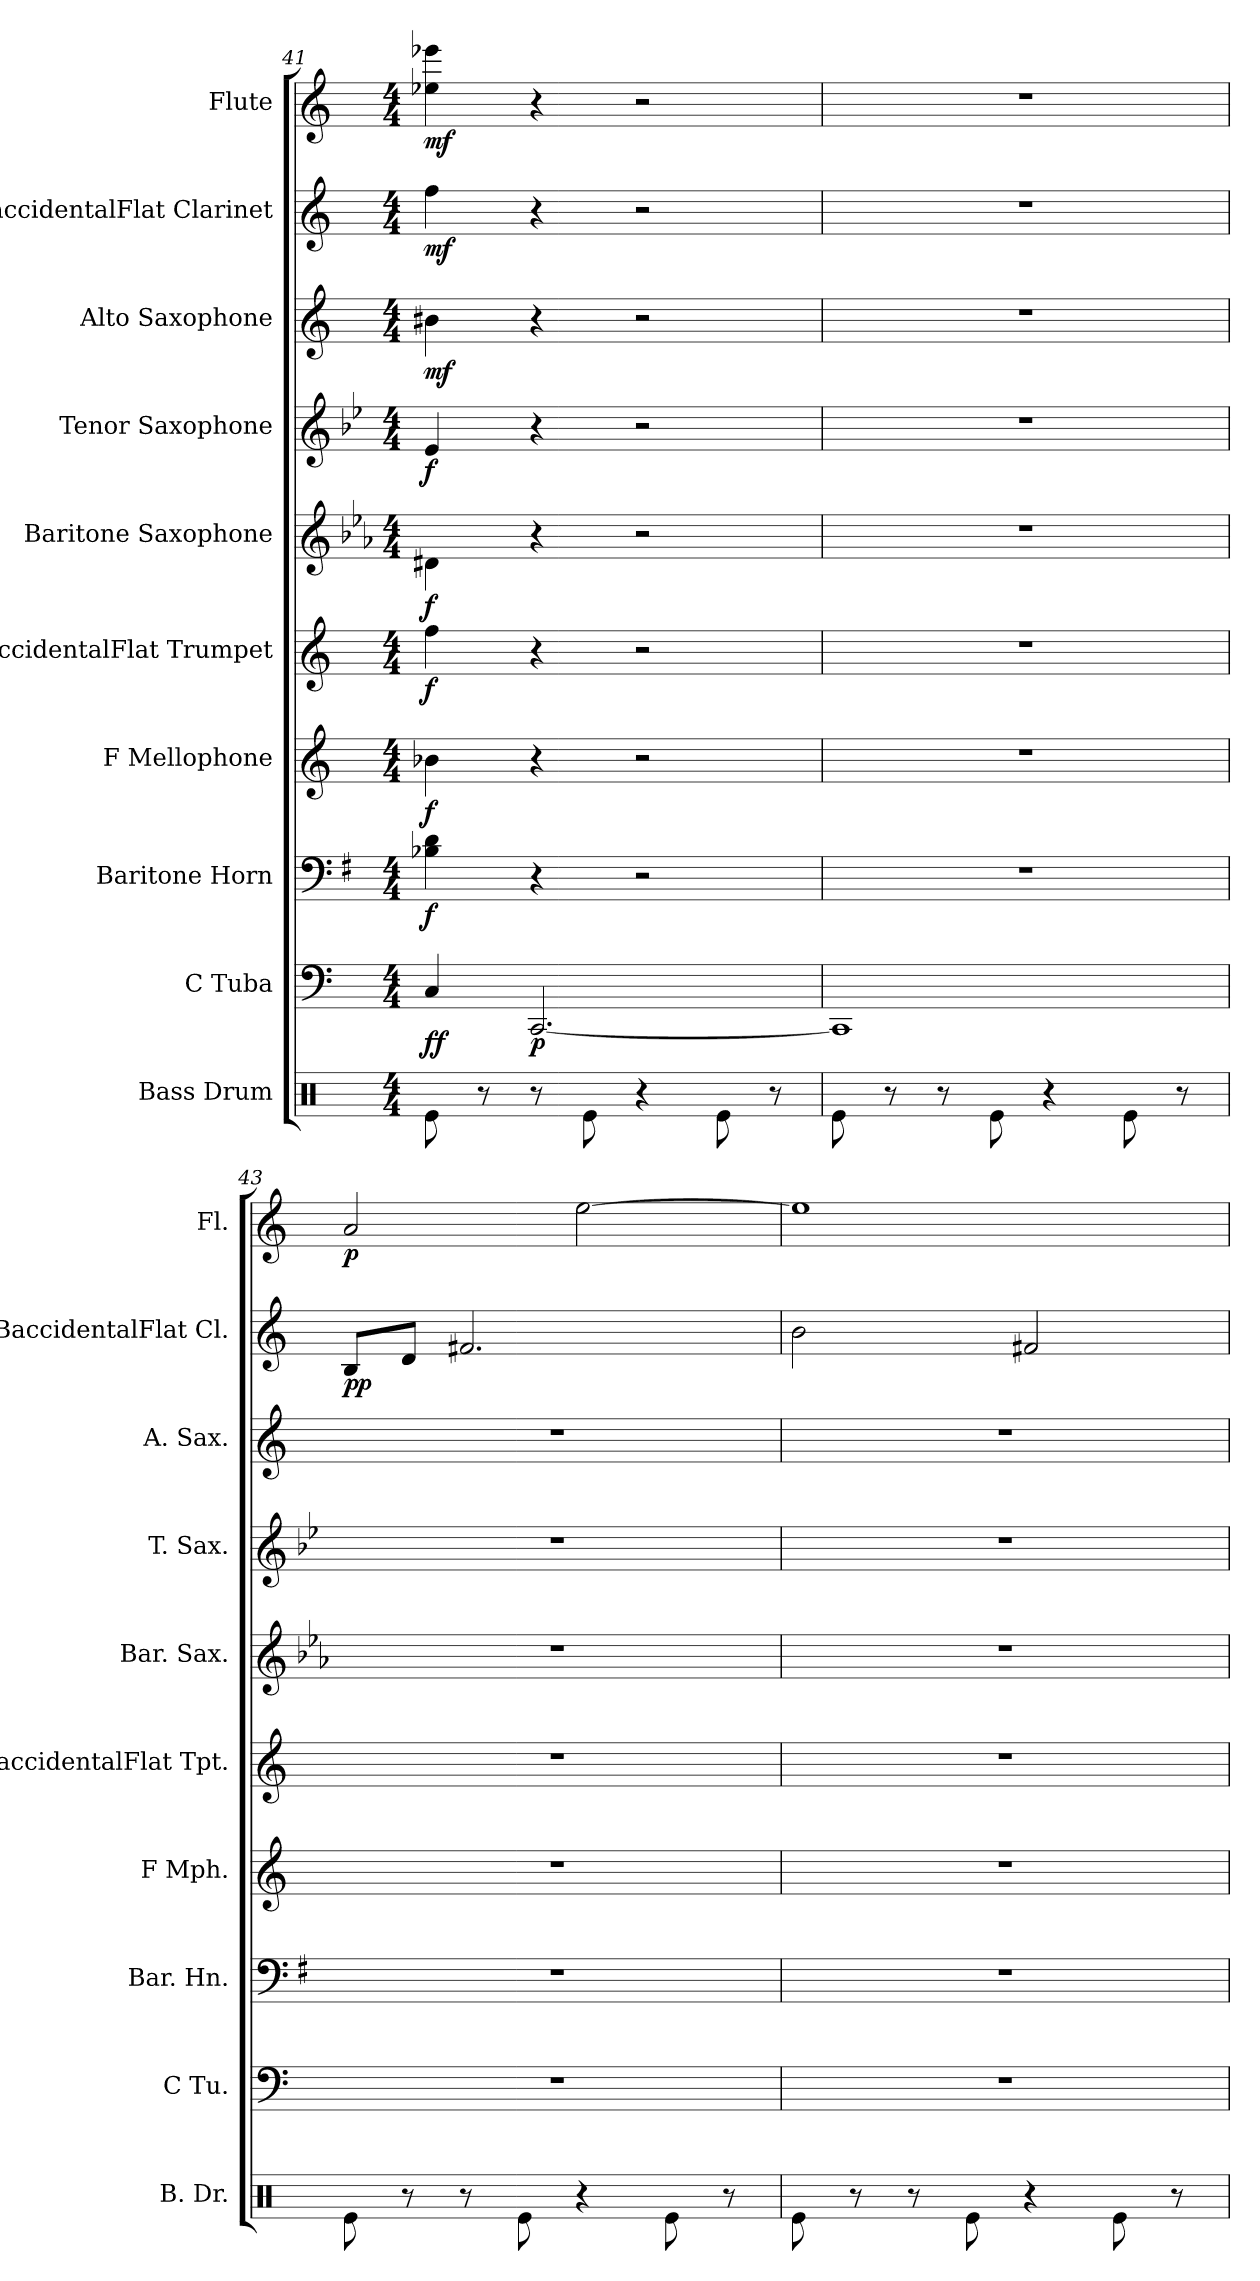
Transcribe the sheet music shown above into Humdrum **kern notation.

**kern	**kern	**dynam	**kern	**dynam	**kern	**dynam	**kern	**dynam	**kern	**dynam	**kern	**dynam	**kern	**dynam	**kern	**dynam	**kern	**dynam
*part10	*part9	*part9	*part8	*part8	*part7	*part7	*part6	*part6	*part5	*part5	*part4	*part4	*part3	*part3	*part2	*part2	*part1	*part1
*staff10	*staff9	*staff9	*staff8	*staff8	*staff7	*staff7	*staff6	*staff6	*staff5	*staff5	*staff4	*staff4	*staff3	*staff3	*staff2	*staff2	*staff1	*staff1
*I"Bass Drum	*I"C Tuba	*	*I"Baritone Horn	*	*I"F Mellophone	*	*I"BaccidentalFlat Trumpet	*	*I"Baritone Saxophone	*	*I"Tenor Saxophone	*	*I"Alto Saxophone	*	*I"BaccidentalFlat Clarinet	*	*I"Flute	*
*I'B. Dr.	*I'C Tu.	*	*I'Bar. Hn.	*	*I'F Mph.	*	*I'BaccidentalFlat Tpt.	*	*I'Bar. Sax.	*	*I'T. Sax.	*	*I'A. Sax.	*	*I'BaccidentalFlat Cl.	*	*I'Fl.	*
*clefX	*clefF4	*	*clefF4	*	*clefG2	*	*clefG2	*	*clefG2	*	*clefG2	*	*clefG2	*	*clefG2	*	*clefG2	*
*	*	*	*ITrd4c7	*	*ITrd4c7	*	*ITrd1c2	*	*ITrd12c21	*	*ITrd8c14	*	*ITrd5c9	*	*ITrd1c2	*	*	*
*k[]	*k[]	*	*k[]	*	*k[b-]	*	*k[b-e-]	*	*k[b-e-a-]	*	*k[b-e-]	*	*k[b-e-a-]	*	*k[b-e-]	*	*k[]	*
*M4/4	*M4/4	*	*M4/4	*	*M4/4	*	*M4/4	*	*M4/4	*	*M4/4	*	*M4/4	*	*M4/4	*	*M4/4	*
=41	=41	=41	=41	=41	=41	=41	=41	=41	=41	=41	=41	=41	=41	=41	=41	=41	=41	=41
!	!	!LO:DY:b	!	!LO:DY:b	!	!LO:DY:b	!	!LO:DY:b	!	!LO:DY:b	!	!LO:DY:b	!	!LO:DY:b	!	!LO:DY:b	!	!LO:DY:b
8Re\	4C/	ff	4E-X\ 4G\	f	4e-X\	f	4ee-\	f	4D#X\	f	4E-/	f	4d#X\	mf	4ee-\	mf	4ee-X\ 4eee-X\	mf
8r	.	.	.	.	.	.	.	.	.	.	.	.	.	.	.	.	.	.
!	!	!LO:DY:b	!	!	!	!	!	!	!	!	!	!	!	!	!	!	!	!
8r	[2.CC/	p	4r	.	4r	.	4r	.	4r	.	4r	.	4r	.	4r	.	4r	.
8Re\	.	.	.	.	.	.	.	.	.	.	.	.	.	.	.	.	.	.
4r	.	.	2r	.	2r	.	2r	.	2r	.	2r	.	2r	.	2r	.	2r	.
8Re\	.	.	.	.	.	.	.	.	.	.	.	.	.	.	.	.	.	.
8r	.	.	.	.	.	.	.	.	.	.	.	.	.	.	.	.	.	.
=42	=42	=42	=42	=42	=42	=42	=42	=42	=42	=42	=42	=42	=42	=42	=42	=42	=42	=42
8Re\	1CC]	.	1r	.	1r	.	1r	.	1r	.	1r	.	1r	.	1r	.	1r	.
8r	.	.	.	.	.	.	.	.	.	.	.	.	.	.	.	.	.	.
8r	.	.	.	.	.	.	.	.	.	.	.	.	.	.	.	.	.	.
8Re\	.	.	.	.	.	.	.	.	.	.	.	.	.	.	.	.	.	.
4r	.	.	.	.	.	.	.	.	.	.	.	.	.	.	.	.	.	.
8Re\	.	.	.	.	.	.	.	.	.	.	.	.	.	.	.	.	.	.
8r	.	.	.	.	.	.	.	.	.	.	.	.	.	.	.	.	.	.
=43	=43	=43	=43	=43	=43	=43	=43	=43	=43	=43	=43	=43	=43	=43	=43	=43	=43	=43
!	!	!	!	!	!	!	!	!	!	!	!	!	!	!	!	!LO:DY:b	!	!LO:DY:b
8Re\	1r	.	1r	.	1r	.	1r	.	1r	.	1r	.	1r	.	8A/L	pp	2a/	p
8r	.	.	.	.	.	.	.	.	.	.	.	.	.	.	8c/J	.	.	.
8r	.	.	.	.	.	.	.	.	.	.	.	.	.	.	2.en/	.	.	.
8Re\	.	.	.	.	.	.	.	.	.	.	.	.	.	.	.	.	.	.
4r	.	.	.	.	.	.	.	.	.	.	.	.	.	.	.	.	[2ee\	.
8Re\	.	.	.	.	.	.	.	.	.	.	.	.	.	.	.	.	.	.
8r	.	.	.	.	.	.	.	.	.	.	.	.	.	.	.	.	.	.
!!LO:PB:g=z
=44	=44	=44	=44	=44	=44	=44	=44	=44	=44	=44	=44	=44	=44	=44	=44	=44	=44	=44
8Re\	1r	.	1r	.	1r	.	1r	.	1r	.	1r	.	1r	.	2a\	.	1ee]	.
8r	.	.	.	.	.	.	.	.	.	.	.	.	.	.	.	.	.	.
8r	.	.	.	.	.	.	.	.	.	.	.	.	.	.	.	.	.	.
8Re\	.	.	.	.	.	.	.	.	.	.	.	.	.	.	.	.	.	.
4r	.	.	.	.	.	.	.	.	.	.	.	.	.	.	2en/	.	.	.
8Re\	.	.	.	.	.	.	.	.	.	.	.	.	.	.	.	.	.	.
8r	.	.	.	.	.	.	.	.	.	.	.	.	.	.	.	.	.	.
=	=	=	=	=	=	=	=	=	=	=	=	=	=	=	=	=	=	=
*-	*-	*-	*-	*-	*-	*-	*-	*-	*-	*-	*-	*-	*-	*-	*-	*-	*-	*-
